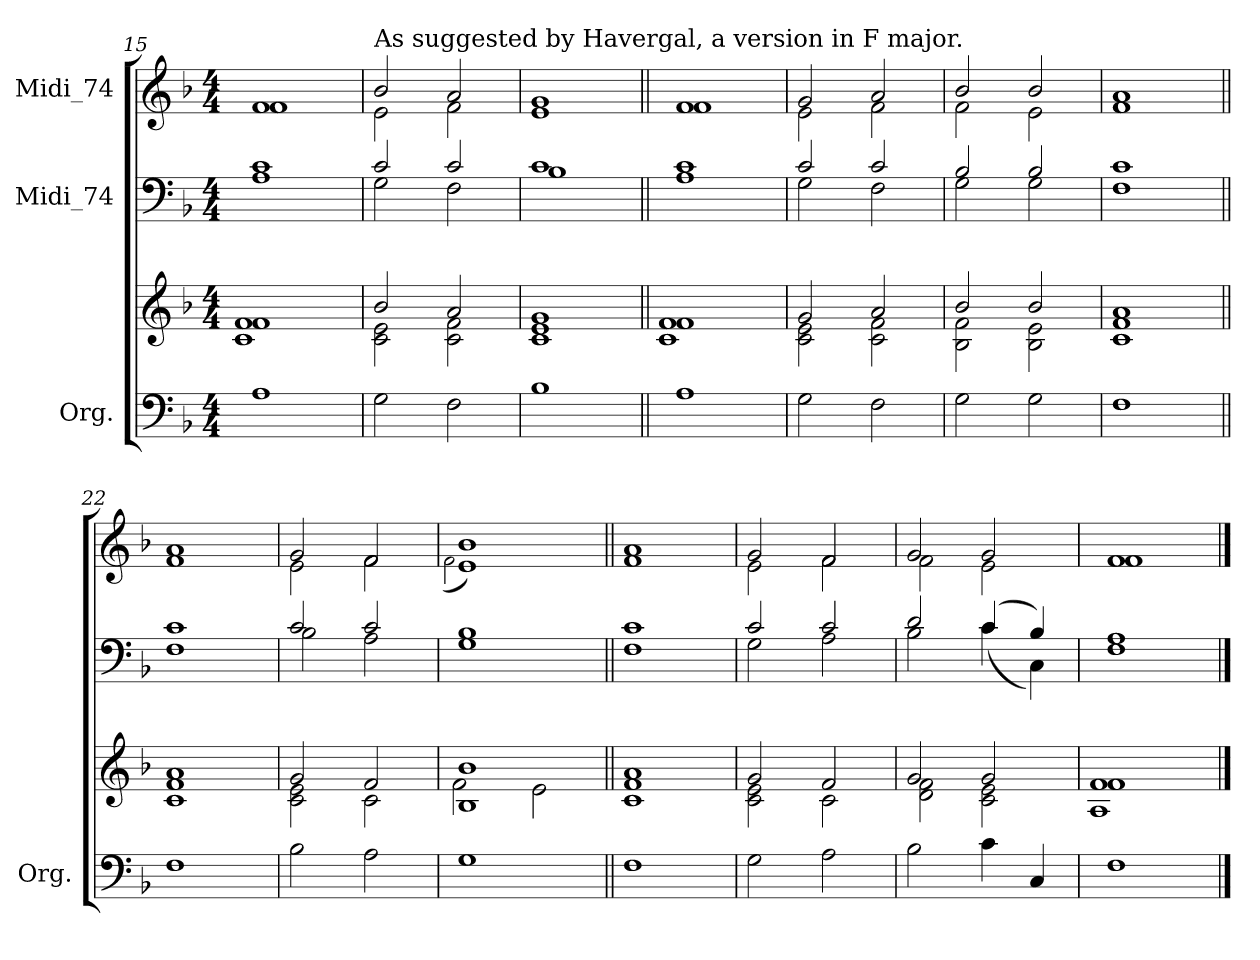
**kern	**kern	**kern	**kern
*part3	*part3	*part2	*part1
*staff4	*staff3	*staff2	*staff1
*I"Org.	*	*I"Midi_74	*I"Midi_74
*I'Org.	*	*	*
!!LO:LB:g=z
*clefF4	*clefG2	*clefF4	*clefG2
*k[b-]	*k[b-]	*k[b-]	*k[b-]
*F:	*F:	*F:	*F:
*M4/4	*M4/4	*M4/4	*M4/4
=15	=15	=15	=15
*	*^	*^	*^
1A	1f/	1c\ 1f\	1c/	1A\	1f/	1f\
=16	=16	=16	=16	=16	=16	=16
!	!	!	!	!	!LO:TX:a:t=As suggested by Havergal, a version in F major.	!
2G	2b-/	2c\ 2e\	2c/	2G\	2b-/	2e\
2F	2a/	2c\ 2f\	2c/	2F\	2a/	2f\
=17	=17	=17	=17	=17	=17	=17
1B-	1g/	1c\ 1e\	1c/	1B-\	1g/	1e\
=18||	=18||	=18||	=18||	=18||	=18||	=18||
1A	1f/	1c\ 1f\	1c/	1A\	1f/	1f\
=19	=19	=19	=19	=19	=19	=19
2G	2g/	2c\ 2e\	2c/	2G\	2g/	2e\
2F	2a/	2c\ 2f\	2c/	2F\	2a/	2f\
=20	=20	=20	=20	=20	=20	=20
2G	2b-/	2B-\ 2f\	2B-/	2G\	2b-/	2f\
2G	2b-/	2B-\ 2e\	2B-/	2G\	2b-/	2e\
=21	=21	=21	=21	=21	=21	=21
1F	1a/	1c\ 1f\	1c/	1F\	1a/	1f\
=22||	=22||	=22||	=22||	=22||	=22||	=22||
1F	1a/	1c\ 1f\	1c/	1F\	1a/	1f\
=23	=23	=23	=23	=23	=23	=23
2B-	2g/	2c\ 2e\	2c/	2B-\	2g/	2e\
2A	2f/	2c\	2c/	2A\	2f/	2f\
=24	=24	=24	=24	=24	=24	=24
.	.	.	.	.	.	(<2qqf\
1G	1B-/ 1b-/	2f\	1B-/	1G\	1b-/	1e\)
.	.	2e\	.	.	.	.
=25||	=25||	=25||	=25||	=25||	=25||	=25||
1F	1a/	1c\ 1f\	1c/	1F\	1a/	1f\
=26	=26	=26	=26	=26	=26	=26
2G	2g/	2c\ 2e\	2c/	2G\	2g/	2e\
2A	2f/	2c\	2c/	2A\	2f/	2f\
=27	=27	=27	=27	=27	=27	=27
2B-	2g/	2d\ 2f\	2d/	2B-\	2g/	2f\
4c	2g/	2c\ 2e\	(>4c/	(<4c\	2g/	2e\
4C	.	.	4B-/)	4C\)	.	.
=28	=28	=28	=28	=28	=28	=28
1F	1f/	1A\ 1f\	1A/	1F\	1f/	1f\
*	*v	*v	*	*	*v	*v
*	*	*v	*v	*
==	==	==	==
*-	*-	*-	*-
